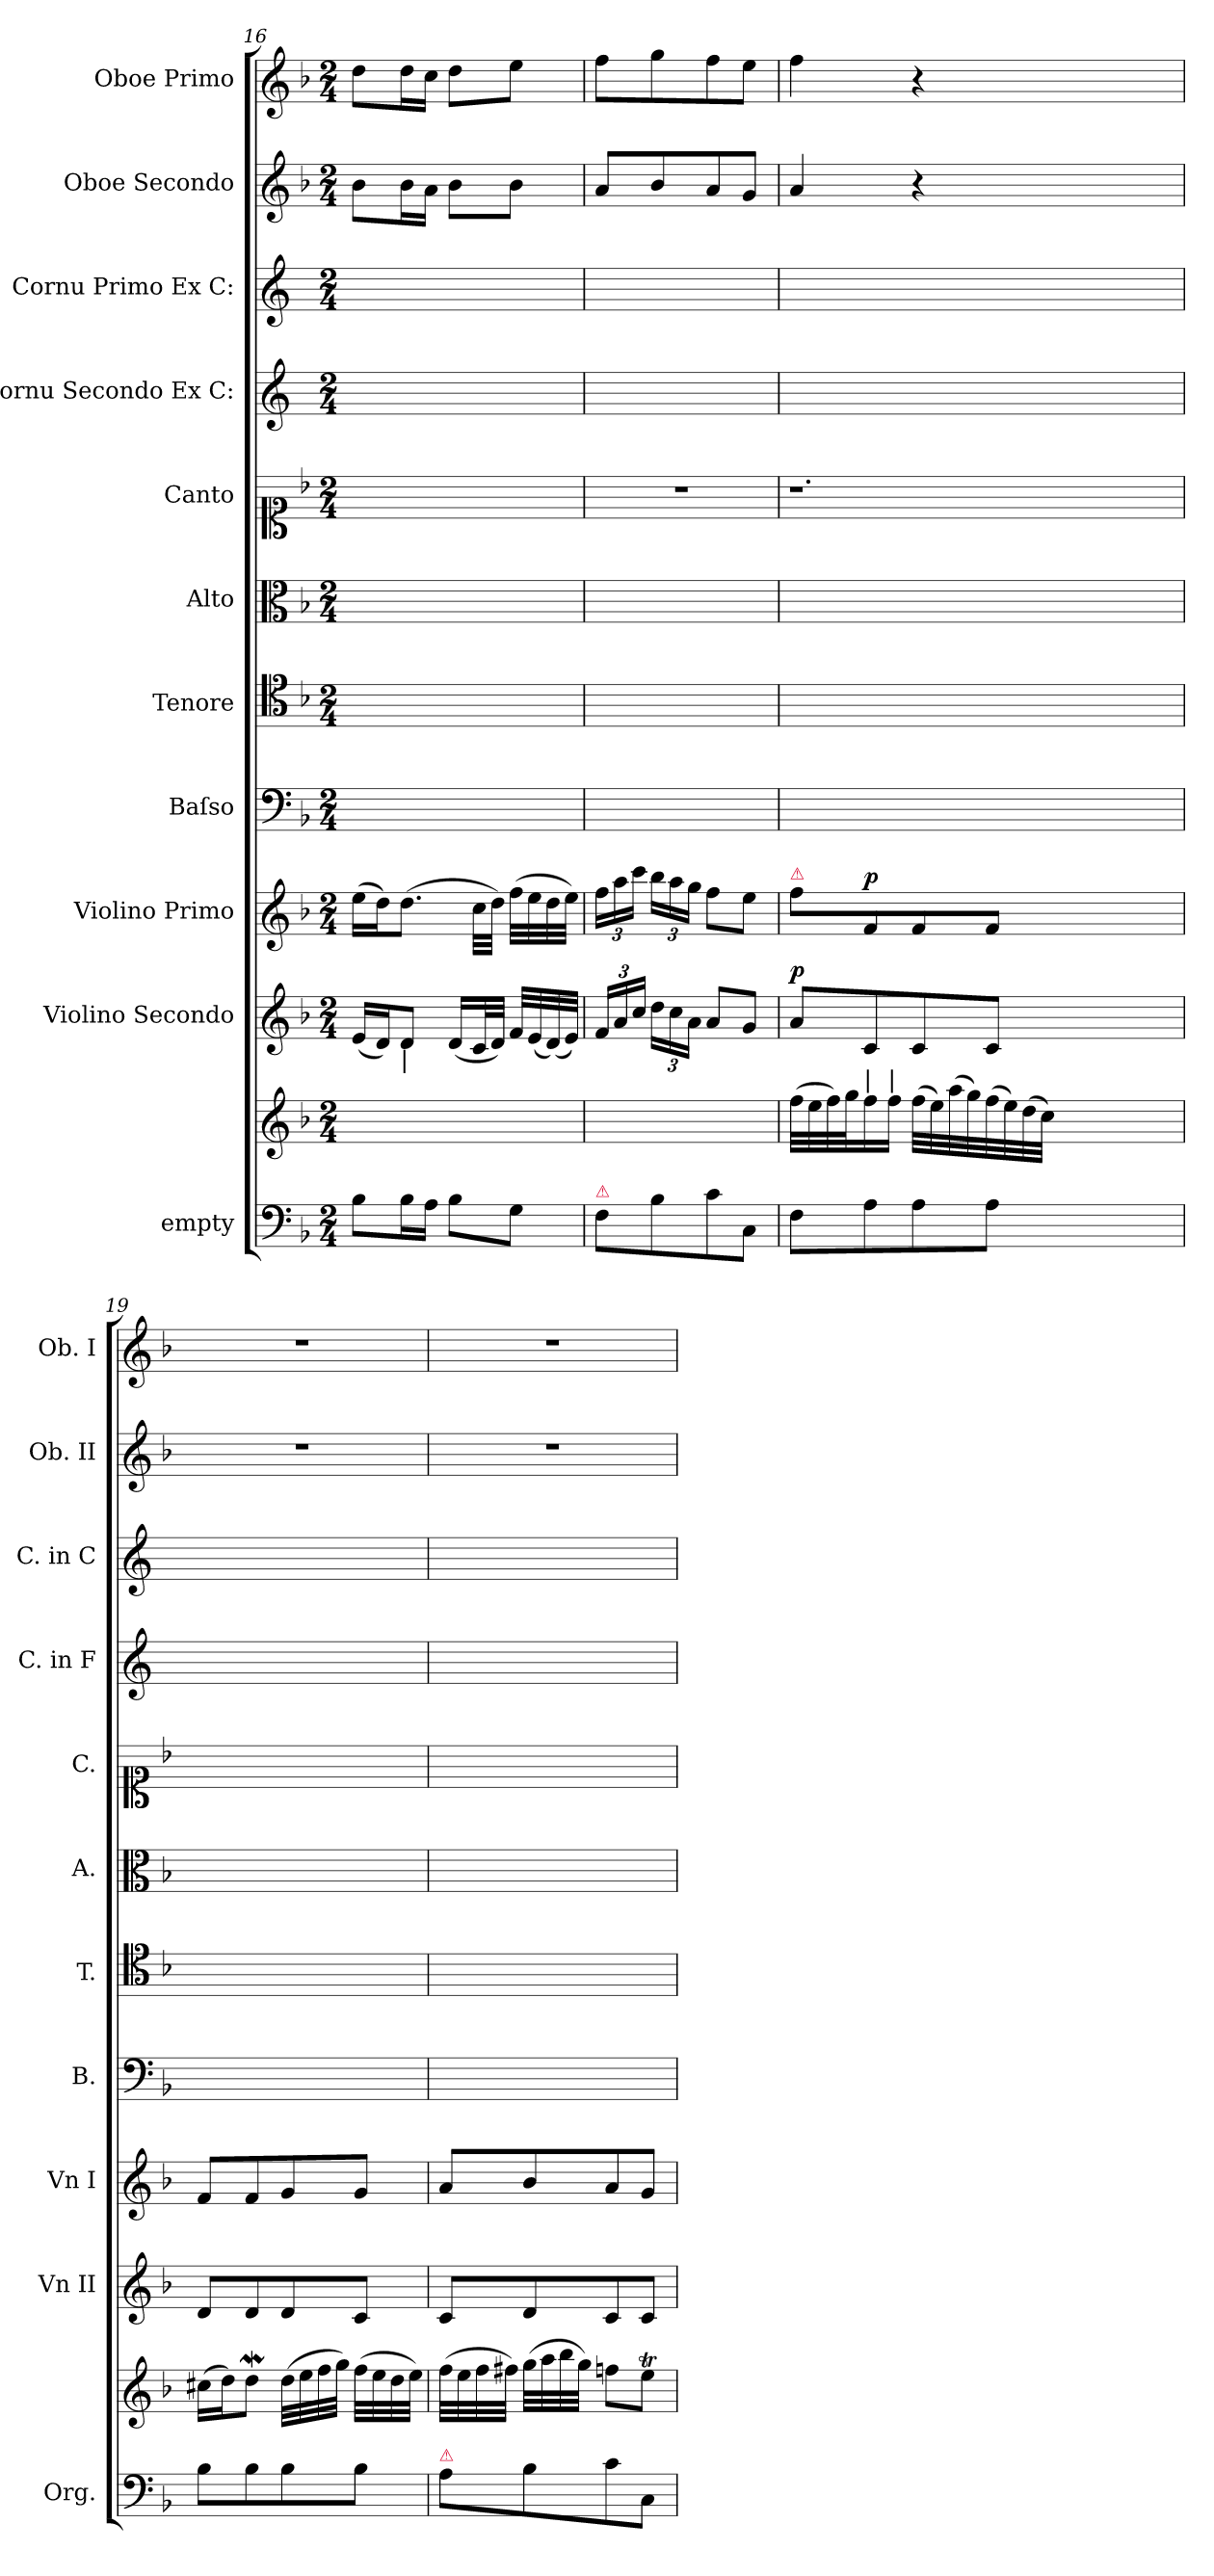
**kern	**kern	**kern	**dynam	**kern	**dynam	**kern	**kern	**kern	**kern	**kern	**kern	**kern	**kern
*part11	*part11	*part10	*part10	*part9	*part9	*part8	*part7	*part6	*part5	*part4	*part3	*part2	*part1
*staff12	*staff11	*staff10	*staff10	*staff9	*staff9	*staff8	*staff7	*staff6	*staff5	*staff4	*staff3	*staff2	*staff1
*I"empty	*	*I"Violino Secondo	*	*I"Violino Primo	*	*I"Baſso	*I"Tenore	*I"Alto	*I"Canto	*I"Cornu Secondo Ex C:	*I"Cornu Primo Ex C:	*I"Oboe Secondo	*I"Oboe Primo
*I'Org.	*	*I'Vn II	*	*I'Vn I	*	*I'B.	*I'T.	*I'A.	*I'C.	*I'C. in F	*I'C. in C	*I'Ob. II	*I'Ob. I
*clefF4	*clefG2	*clefG2	*	*clefG2	*	*clefF4	*clefC4	*clefC3	*clefC1	*clefG2	*clefG2	*clefG2	*clefG2
*	*	*	*	*	*	*	*	*	*	*ITrd4c7	*ITrd4c7	*	*
*k[b-]	*k[b-]	*k[b-]	*	*k[b-]	*	*k[b-]	*k[b-]	*k[b-]	*k[b-]	*k[b-]	*k[b-]	*k[b-]	*k[b-]
*F:	*F:	*F:	*	*F:	*	*F:	*F:	*F:	*F:	*F:	*F:	*F:	*F:
*M2/4	*M2/4	*M2/4	*	*M2/4	*	*M2/4	*M2/4	*M2/4	*M2/4	*M2/4	*M2/4	*M2/4	*M2/4
=16	=16	=16	=16	=16	=16	=16	=16	=16	=16	=16	=16	=16	=16
8B-\L	2ryy	(16e/LL	.	(16ee\LL	.	2ryy	2ryy	2ryy	2ryy	2ryy	2ryy	8b-\L	8dd\L
.	.	16d/J)	.	16dd\J)	.	.	.	.	.	.	.	.	.
!	!	!LO:TX:b:t=|	!	!	!	!	!	!	!	!	!	!	!
16B-\L	.	8d/J	.	(8.dd\J	.	.	.	.	.	.	.	16b-\L	16dd\L
16A\JJ	.	.	.	.	.	.	.	.	.	.	.	16a\JJ	16cc\JJ
8B-\L	.	(16d/LL	.	.	.	.	.	.	.	.	.	8b-\L	8dd\L
.	.	32c/L	.	32cc\LLL	.	.	.	.	.	.	.	.	.
.	.	32d/JJJ)	.	32dd\JJJ)	.	.	.	.	.	.	.	.	.
8G\J	.	32f/LLL	.	(32ff\LLL	.	.	.	.	.	.	.	8b-\J	8ee\J
.	.	(32e/	.	32ee\	.	.	.	.	.	.	.	.	.
.	.	(32d/)	.	32dd\	.	.	.	.	.	.	.	.	.
.	.	32e/JJJ)	.	32ee\JJJ)	.	.	.	.	.	.	.	.	.
=17	=17	=17	=17	=17	=17	=17	=17	=17	=17	=17	=17	=17	=17
!LO:TX:a:color=crimson:t=⚠	!	!	!	!	!	!	!	!	!	!	!	!	!
8F\L	2ryy	24f/LL	.	24ff\LL	.	2ryy	2ryy	2ryy	2r	2ryy	2ryy	8a/L	8ff\L
.	.	24a/	.	24aa\	.	.	.	.	.	.	.	.	.
.	.	24cc/JJ	.	24ccc\JJ	.	.	.	.	.	.	.	.	.
8B-\	.	24dd\LL	.	24bb-\LL	.	.	.	.	.	.	.	8b-/	8gg\
.	.	24cc\	.	24aa\	.	.	.	.	.	.	.	.	.
.	.	24a\JJ	.	24gg\JJ	.	.	.	.	.	.	.	.	.
8c\	.	8a/L	.	8ff\L	.	.	.	.	.	.	.	8a/	8ff\
8C/J	.	8g/J	.	8ee\J	.	.	.	.	.	.	.	8g/J	8ee\J
=18	=18	=18	=18	=18	=18	=18	=18	=18	=18	=18	=18	=18	=18
!	!	!	!	!LO:TX:a:color=crimson:t=⚠	!	!	!	!	!	!	!	!	!
!	!	!	!LO:DY:a	!	!	!	!	!	!	!	!	!	!
8F\L	(32ff\LLL	8a/L	p	8ff\L	.	2ryy	2ryy	2ryy	1.r	2ryy	2ryy	4a/	4ff\
.	32ee\	.	.	.	.	.	.	.	.	.	.	.	.
.	32ff\)	.	.	.	.	.	.	.	.	.	.	.	.
.	32gg\J	.	.	.	.	.	.	.	.	.	.	.	.
!	!LO:TX:a:t=|	!	!	!	!	!	!	!	!	!	!	!	!
!	!	!	!	!	!LO:DY:a	!	!	!	!	!	!	!	!
8A\	16ff\	8c/	.	8f/	p	.	.	.	.	.	.	.	.
!	!LO:TX:a:t=|	!	!	!	!	!	!	!	!	!	!	!	!
.	16ff\JJ	.	.	.	.	.	.	.	.	.	.	.	.
8A\	(32ff\LLL	8c/	.	8f/	.	.	.	.	.	.	.	4r	4r
.	32ee\)	.	.	.	.	.	.	.	.	.	.	.	.
.	(32aa\	.	.	.	.	.	.	.	.	.	.	.	.
.	32gg\)	.	.	.	.	.	.	.	.	.	.	.	.
8A\J	(32ff\	8c/J	.	8f/J	.	.	.	.	.	.	.	.	.
.	32ee\)	.	.	.	.	.	.	.	.	.	.	.	.
.	(32dd\	.	.	.	.	.	.	.	.	.	.	.	.
.	32cc\JJJ)	.	.	.	.	.	.	.	.	.	.	.	.
1ryy	1ryy	1ryy	.	1ryy	.	1ryy	1ryy	1ryy	.	1ryy	1ryy	1ryy	1ryy
=19	=19	=19	=19	=19	=19	=19	=19	=19	=19	=19	=19	=19	=19
8B-\L	(16cc#X\LL	8d/L	.	8f/L	.	2ryy	2ryy	2ryy	2ryy	2ryy	2ryy	2r	2r
.	16dd\J)	.	.	.	.	.	.	.	.	.	.	.	.
8B-\	8ddw\J	8d/	.	8f/	.	.	.	.	.	.	.	.	.
8B-\	(32dd\LLL	8d/	.	8g/	.	.	.	.	.	.	.	.	.
.	32ee\	.	.	.	.	.	.	.	.	.	.	.	.
.	32ff\	.	.	.	.	.	.	.	.	.	.	.	.
.	32gg\JJJ)	.	.	.	.	.	.	.	.	.	.	.	.
8B-\J	(32ff\LLL	8c/J	.	8g/J	.	.	.	.	.	.	.	.	.
.	32ee\	.	.	.	.	.	.	.	.	.	.	.	.
.	32dd\	.	.	.	.	.	.	.	.	.	.	.	.
.	32ee\JJJ)	.	.	.	.	.	.	.	.	.	.	.	.
=20	=20	=20	=20	=20	=20	=20	=20	=20	=20	=20	=20	=20	=20
!LO:TX:a:color=crimson:t=⚠	!	!	!	!	!	!	!	!	!	!	!	!	!
8A\L	(32ff\LLL	8c/L	.	8a/L	.	2ryy	2ryy	2ryy	2ryy	2ryy	2ryy	2r	2r
.	32ee\	.	.	.	.	.	.	.	.	.	.	.	.
.	32ff\	.	.	.	.	.	.	.	.	.	.	.	.
.	32ff#X\JJJ)	.	.	.	.	.	.	.	.	.	.	.	.
8B-\	(32gg\LLL	8d/	.	8b-/	.	.	.	.	.	.	.	.	.
.	32aa\	.	.	.	.	.	.	.	.	.	.	.	.
.	32bb-\	.	.	.	.	.	.	.	.	.	.	.	.
.	32gg\JJJ)	.	.	.	.	.	.	.	.	.	.	.	.
8c\	8ffn\L	8c/	.	8a/	.	.	.	.	.	.	.	.	.
8C/J	8eet\J	8c/J	.	8g/J	.	.	.	.	.	.	.	.	.
=	=	=	=	=	=	=	=	=	=	=	=	=	=
*-	*-	*-	*-	*-	*-	*-	*-	*-	*-	*-	*-	*-	*-
